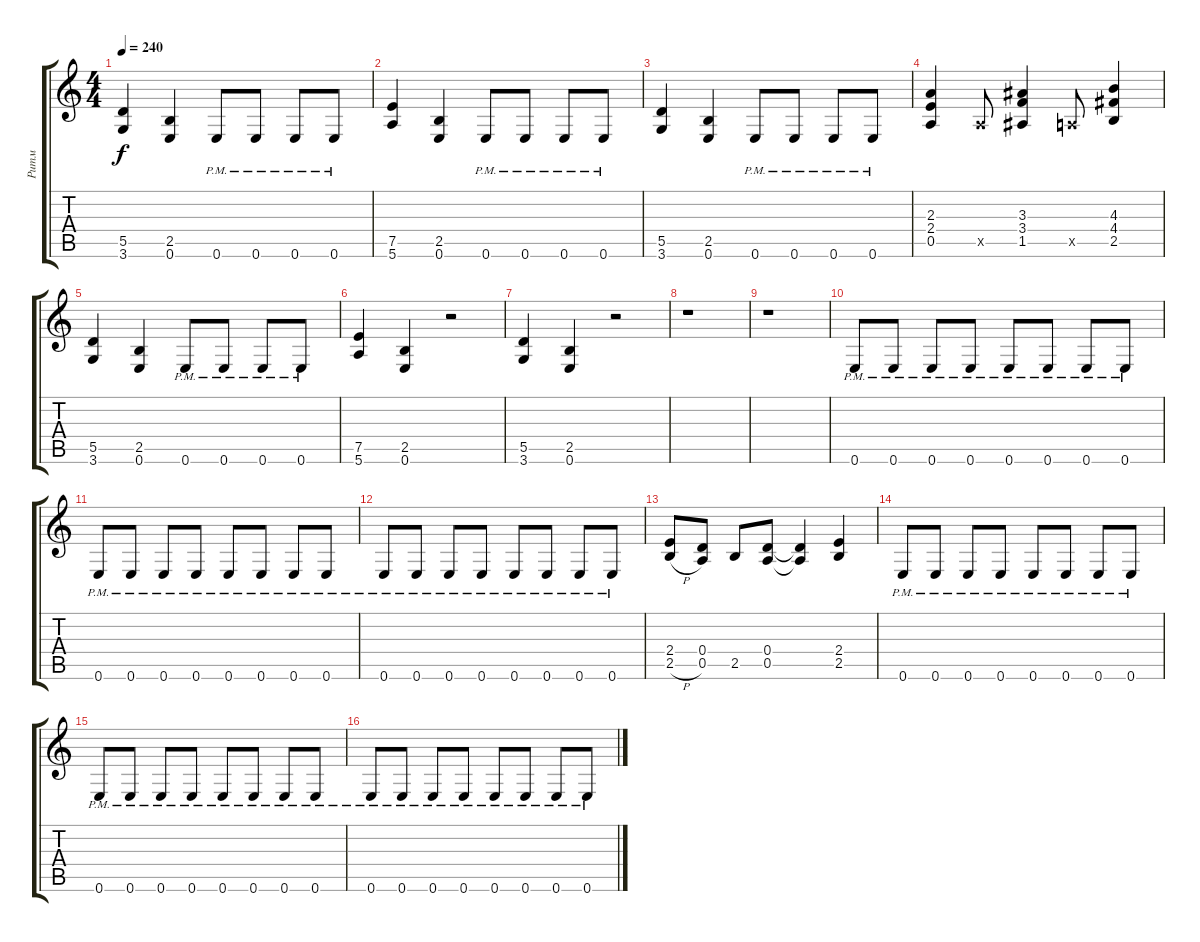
\track ("Ритм" "Ритм") {instrument distortionguitar}
\staff {score tabs}
\tuning (E4 B3 G3 D3 A2 E2) {hide}
\ts (4 4)
\tempo 240
\clef g2
\ks c
(5.5 3.6).4{dy f} (2.5 0.6).4 0.6{pm}.8 0.6{pm}.8 0.6{pm}.8 0.6{pm}.8 |
(7.5 5.6).4 (2.5 0.6).4 0.6{pm}.8 0.6{pm}.8 0.6{pm}.8 0.6{pm}.8 |
(5.5 3.6).4 (2.5 0.6).4 0.6{pm}.8 0.6{pm}.8 0.6{pm}.8 0.6{pm}.8 |
(2.3 2.4 0.5).4 0.5{x}.8 (3.3 3.4 1.5).4 0.5{x}.8 (4.3 4.4 2.5).4 |
(5.5 3.6).4 (2.5 0.6).4 0.6{pm}.8 0.6{pm}.8 0.6{pm}.8 0.6{pm}.8 |
(7.5 5.6).4 (2.5 0.6).4 r.2 |
(5.5 3.6).4 (2.5 0.6).4 r.2 |
r.1 |
r.1 |
0.6{pm}.8 0.6{pm}.8 0.6{pm}.8 0.6{pm}.8 0.6{pm}.8 0.6{pm}.8 0.6{pm}.8 0.6{pm}.8 |
0.6{pm}.8 0.6{pm}.8 0.6{pm}.8 0.6{pm}.8 0.6{pm}.8 0.6{pm}.8 0.6{pm}.8 0.6{pm}.8 |
0.6{pm}.8 0.6{pm}.8 0.6{pm}.8 0.6{pm}.8 0.6{pm}.8 0.6{pm}.8 0.6{pm}.8 0.6{pm}.8 |
(2.4 2.5{h}).8 (0.4 0.5).8 2.5.8 (0.4 0.5).8 (0.4{t} 0.5{t}).4 (2.4 2.5).4 |
0.6{pm}.8 0.6{pm}.8 0.6{pm}.8 0.6{pm}.8 0.6{pm}.8 0.6{pm}.8 0.6{pm}.8 0.6{pm}.8 |
0.6{pm}.8 0.6{pm}.8 0.6{pm}.8 0.6{pm}.8 0.6{pm}.8 0.6{pm}.8 0.6{pm}.8 0.6{pm}.8 |
0.6{pm}.8 0.6{pm}.8 0.6{pm}.8 0.6{pm}.8 0.6{pm}.8 0.6{pm}.8 0.6{pm}.8 0.6{pm}.8
